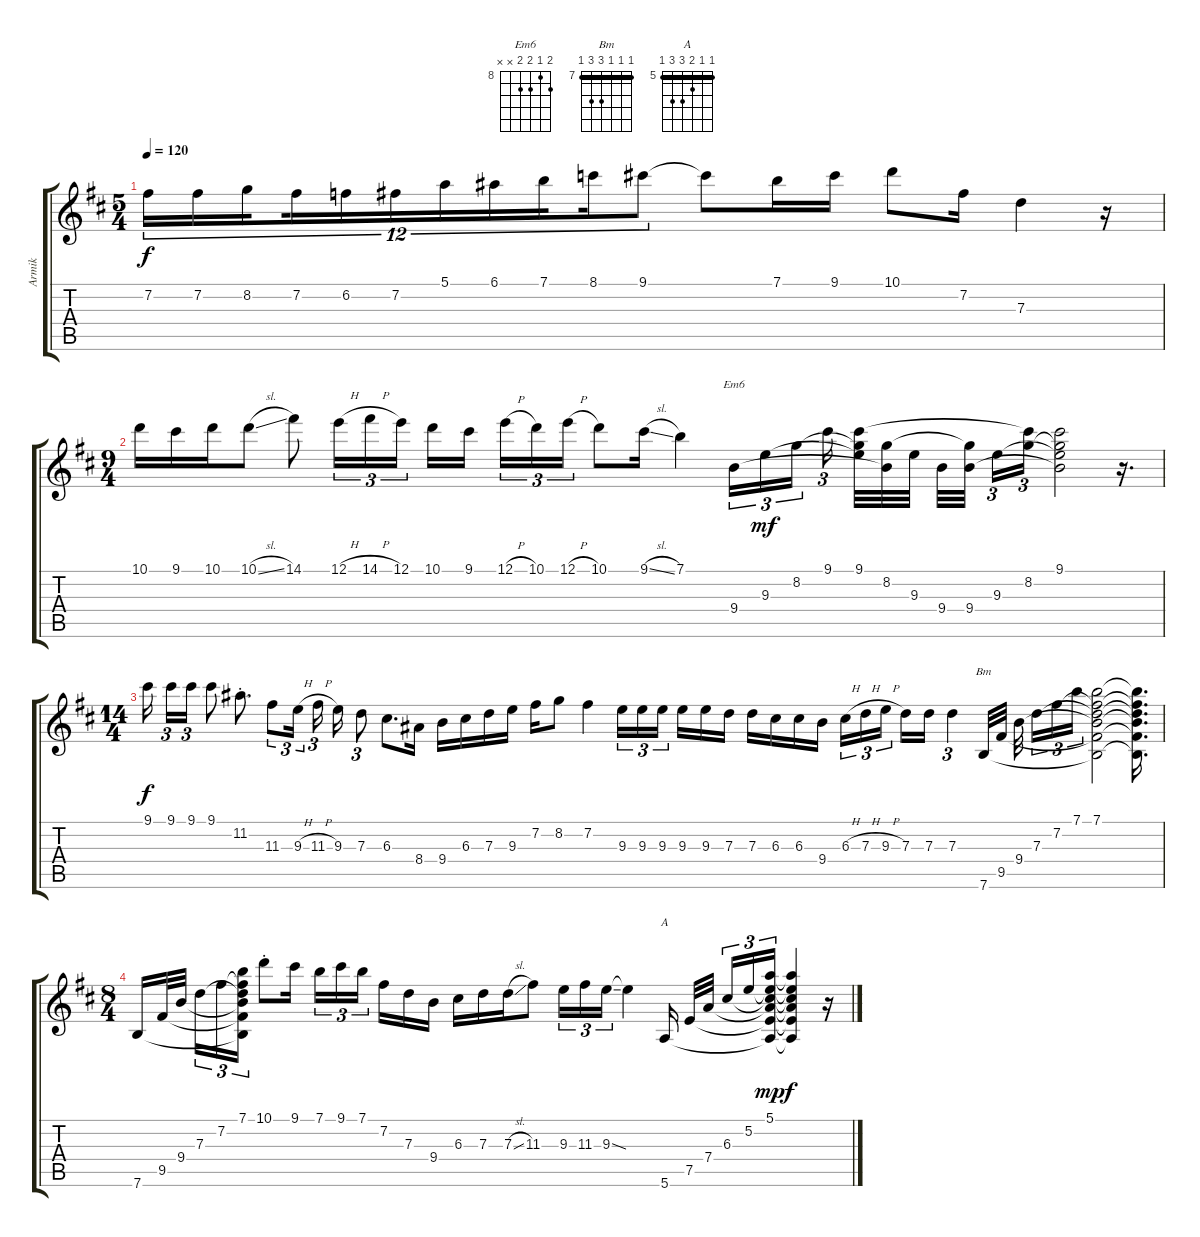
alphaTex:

\track ("Armik" "Armik") {instrument acousticguitarnylon}
\staff {score tabs}
\tuning (E4 B3 G3 D3 A2 E2) {hide}
\chord ("Em6" 9 8 9 9 x x) {firstfret 8}
\chord ("Bm" 7 7 7 9 9 7) {firstfret 7 barre 7}
\chord ("A" 5 5 6 7 7 5) {firstfret 5 barre 5}
\ts (5 4)
\tempo 120
\clef g2
\ks bminor
7.2.16{tu (12 8) dy f} 7.2.16{tu (12 8)} 8.2.16{tu (12 8) beam splitsecondary} 7.2.16{tu (12 8)} 6.2.16{tu (12 8)} 7.2.16{tu (12 8)} 5.1.16{tu (12 8)} 6.1.16{tu (12 8)} 7.1.16{tu (12 8) beam splitsecondary} 8.1.16{tu (12 8)} 9.1.8{tu (12 8)} 9.1{t}.8 7.1.16 9.1.16 10.1.8 7.2.16 7.3.4 r.16 |
\ts (9 4)
10.1.16 9.1.16 10.1.16 10.1{sl}.8 14.1.8 12.1{h}.16{tu (3 2)} 14.1{h}.16{tu (3 2)} 12.1.16{tu (3 2) beam splitsecondary} 10.1.16 9.1.16{beam splitsecondary} 12.1{h}.16{tu (3 2)} 10.1.16{tu (3 2)} 12.1{h}.16{tu (3 2)} 10.1.8 9.1{sl}.16 7.1.4 9.4.16{tu (3 2) ch "Em6"} 9.3.16{tu (3 2) dy mf} 8.2.16{tu (3 2) beam splitsecondary} 9.1.16{tu (3 2) beam splitsecondary} (9.1 8.2{t} 9.3{t}).32 (8.2 9.4{t}).32 9.3.32 9.4.32 (8.2{t} 9.4).32{beam splitsecondary} 9.3.16{tu (3 2)} (9.1{t} 8.2).16{tu (3 2)} (9.1 8.2{t} 9.3{t} 9.4{t}).2 r.16{d} |
\ts (14 4)
9.1.16{dy f beam splitsecondary} 9.1.16{tu (3 2)} 9.1.16{tu (3 2)} 9.1.8 11.2{st}.8{d} 11.3.8{tu (3 2)} 9.3{h}.16{tu (3 2) beam splitsecondary} 11.3{h}.16{tu (3 2) beam splitsecondary} 9.3.16 7.3.8{tu (3 2)} 6.3.8{d} 8.4.16 9.4.16 6.3.16 7.3.16 9.3.16 7.2.16 8.2.8 7.2.4 9.3.16{tu (3 2)} 9.3.16{tu (3 2)} 9.3.16{tu (3 2) beam splitsecondary} 9.3.16 9.3.16 7.3.16 7.3.16 6.3.16 6.3.16 9.4.16 6.3{h}.16{tu (3 2)} 7.3{h}.16{tu (3 2)} 9.3{h}.16{tu (3 2) beam splitsecondary} 7.3.16 7.3.16 7.3.4{tu (3 2)} 7.6.32{ch "Bm"} 9.5.32 9.4.32{beam splitsecondary} 7.3.16{tu (3 2)} 7.2.16{tu (3 2)} 7.1.16{tu (3 2)} (7.1 7.2{t} 7.3{t} 9.4{t} 9.5{t} 7.6{t}).2 (7.1{t} 7.2{t} 7.3{t} 9.4{t} 9.5{t} 7.6{t}).16{d} |
\ts (8 4)
7.6.16 9.5.32 9.4.32{beam splitsecondary} 7.3.16{tu (3 2)} 7.2.16{tu (3 2)} (7.1 7.2{t} 7.3{t} 9.4{t} 9.5{t} 7.6{t}).16{tu (3 2)} 10.1{st}.8 9.1.16{beam splitsecondary} 7.1.16{tu (3 2)} 9.1.16{tu (3 2)} 7.1.16{tu (3 2) beam splitsecondary} 7.2.16 7.3.16 9.4.16 6.3.16 7.3.16 7.3{sl}.16 11.3.8 9.3.16{tu (3 2)} 11.3.16{tu (3 2)} 9.3{ss}.16{tu (3 2)} 9.3{t}.4 5.6.16{ch "A"} 7.5.32 7.4.32{beam splitsecondary} 6.3.16{tu (3 2)} 5.2.16{tu (3 2)} (5.1 5.2{t} 6.3{t} 7.4{t} 7.5{t} 5.6{t}).16{tu (3 2) dy mp} (5.1{t} 5.2{t} 6.3{t} 7.4{t} 7.5{t} 5.6{t}).4{dy f} r.16
